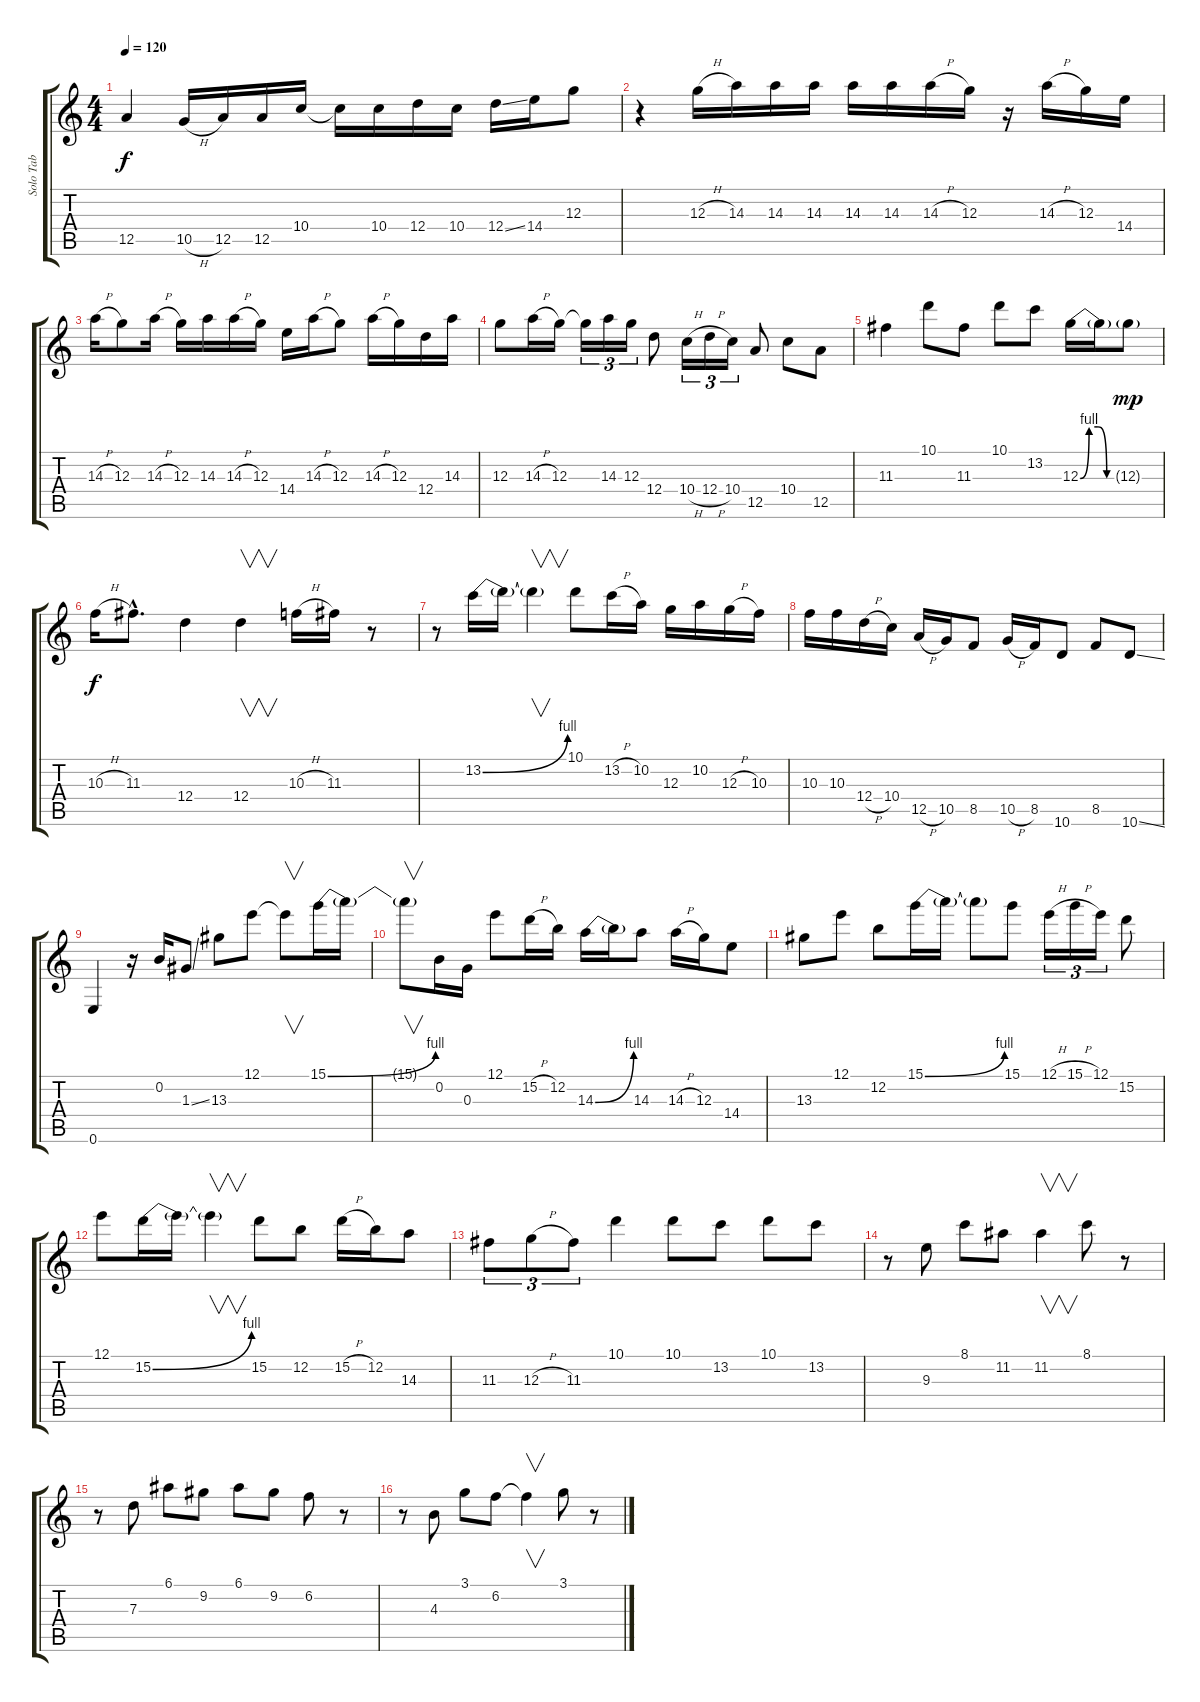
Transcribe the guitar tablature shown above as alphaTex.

\track ("Solo Tab" "Solo Tab") {instrument distortionguitar}
\staff {score tabs}
\tuning (E4 B3 G3 D3 A2 E2) {hide}
\ts (4 4)
\tempo 120
\clef g2
\ks c
12.5.4{dy f} 10.5{h}.16 12.5.16 12.5.16 10.4.16 10.4{t}.16 10.4.16 12.4.16 10.4.16 12.4{ss}.16 14.4.16 12.3.8 |
r.4 12.3{h}.16 14.3.16 14.3.16 14.3.16 14.3.16 14.3.16 14.3{h}.16 12.3.16 r.16 14.3{h}.16 12.3.16 14.4.16 |
14.3{h}.16 12.3.8 14.3{h}.16 12.3.16 14.3.16 14.3{h}.16 12.3.16 14.4.16 14.3{h}.16 12.3.8 14.3{h}.16 12.3.16 12.4.16 14.3.16 |
12.3.8 14.3{h}.16 12.3.16 12.3{t}.16{tu (3 2)} 14.3.16{tu (3 2)} 12.3.16{tu (3 2)} 12.4.8 10.4{h}.16{tu (3 2)} 12.4{h}.16{tu (3 2)} 10.4.16{tu (3 2)} 12.5.8 10.4.8 12.5.8 |
11.3.4 10.1.8 11.3.8 10.1.8 13.2.8 12.3{be (custom 0 0 15 4 30 4 45 0 60 0)}.16 12.3{t}.16 12.3{g}.8{dy mp} |
10.3{h}.16{dy f} 11.3{hac}.8{d} 12.4.4 12.4.4{v} 10.3{h}.16 11.3.16 r.8 |
r.8 13.2{be (bend 0 0 60 4)}.16 13.2{t}.16 13.2{t}.4{v} 10.1.8 13.2{h}.16 10.2.16 12.3.16 10.2.16 12.3{h}.16 10.3.16 |
10.3.16 10.3.16 12.4{h}.16 10.4.16 12.5{h}.16 10.5.16 8.5.8 10.5{h}.16 8.5.16 10.6.8 8.5.8 10.6{ss}.8 |
0.6.4 r.16 0.2.16 1.3{ss}.8 13.3.8 12.1.8 12.1{t}.8{v} 15.1{be (bend 0 0 60 4)}.16 15.1{t}.16 |
15.1{t}.8{v} 0.2.16 0.3.16 12.1.8 15.2{h}.16 12.2.16 14.3{be (bend 0 0 60 4)}.16 14.3{t}.16 14.3.8 14.3{h}.16 12.3.16 14.4.8 |
13.3.8 12.1.8 12.2.8 15.1{be (bend 0 0 60 4)}.16 15.1{t}.16 15.1{t}.8 15.1.8 12.1{h}.16{tu (3 2)} 15.1{h}.16{tu (3 2)} 12.1.16{tu (3 2)} 15.2.8 |
12.1.8 15.2{be (bend 0 0 60 4)}.16 15.2{t}.16 15.2{t}.4{v} 15.2.8 12.2.8 15.2{h}.16 12.2.16 14.3.8 |
11.3.8{tu (3 2)} 12.3{h}.8{tu (3 2)} 11.3.8{tu (3 2)} 10.1.4 10.1.8 13.2.8 10.1.8 13.2.8 |
r.8 9.3.8 8.1.8 11.2.8 11.2.4{v} 8.1.8 r.8 |
r.8 7.3.8 6.1.8 9.2.8 6.1.8 9.2.8 6.2.8 r.8 |
r.8 4.3{ss}.8 3.1.8 6.2.8 6.2{t}.4{v} 3.1.8 r.8
